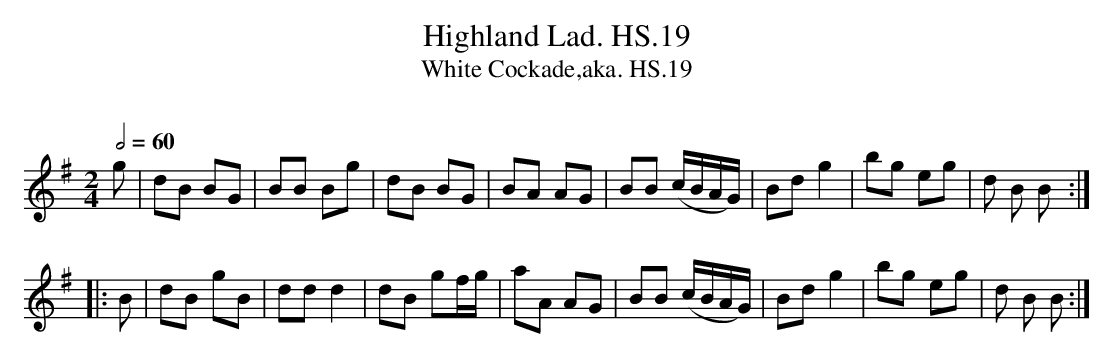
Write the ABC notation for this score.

X:1
T:Highland Lad. HS.19
T:White Cockade,aka. HS.19
M:2/4
L:1/8
Q:1/2=60
O:
K:G
g|dB BG|BB Bg|dB BG|BA AG|BB (c/B/A/G/)|Bd g2|bg eg|d B B:|
|:B|dB gB|dd d2|dB gf/g/|aA AG|BB (c/B/A/G/)|Bd g2|bg eg|d B B:|
